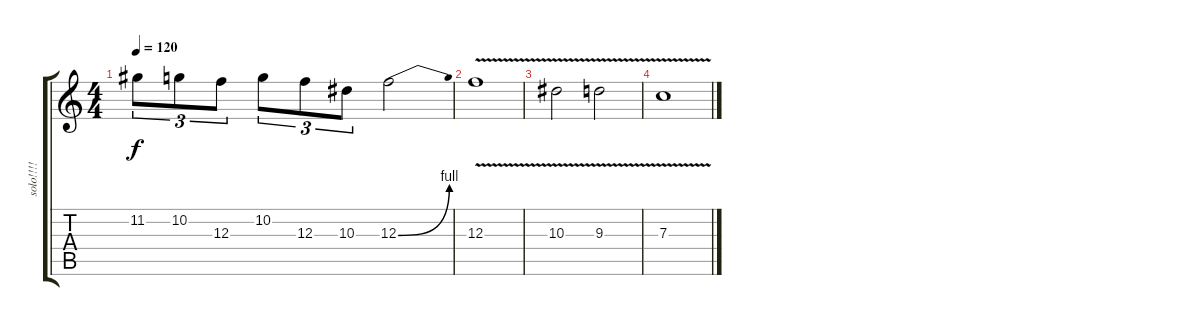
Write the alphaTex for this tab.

\track ("solo!!!!" "solo!!!!") {instrument distortionguitar}
\staff {score tabs}
\tuning (D4 A3 F3 C3 G2 C2) {hide}
\ts (4 4)
\tempo 120
\clef g2
\ks c
11.2.8{tu (3 2) dy f} 10.2.8{tu (3 2)} 12.3.8{tu (3 2)} 10.2.8{tu (3 2)} 12.3.8{tu (3 2)} 10.3.8{tu (3 2)} 12.3{be (bend 0 0 60 4)}.2 |
12.3{v}.1 |
10.3{v}.2 9.3{v}.2 |
7.3{v}.1
